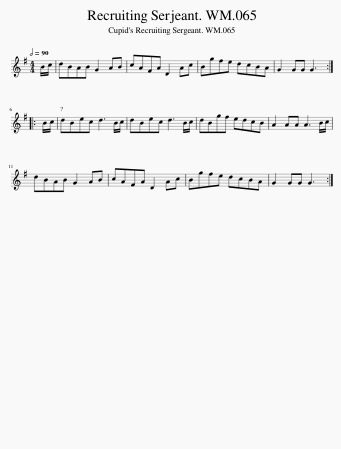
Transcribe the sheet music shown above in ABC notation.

X:1
L:1/8
Q:1/2=90
M:4/4
I:linebreak $
K:G
V:1 treble
V:1
 B/c/ | dBAB G2 AB | cAFA D2 Ac | Bgfe dcBA | G2 GG G3 ::$ %5
 B/c/ | dBec d3 B/c/ | dBec d3 B/c/ | dBgf edcB | A2 AA A3 B/c/ |$ %10
 dBAB G2 AB | cAFA D2 Ac | Bgfe dcBA | G2 GG G3 :| %14
